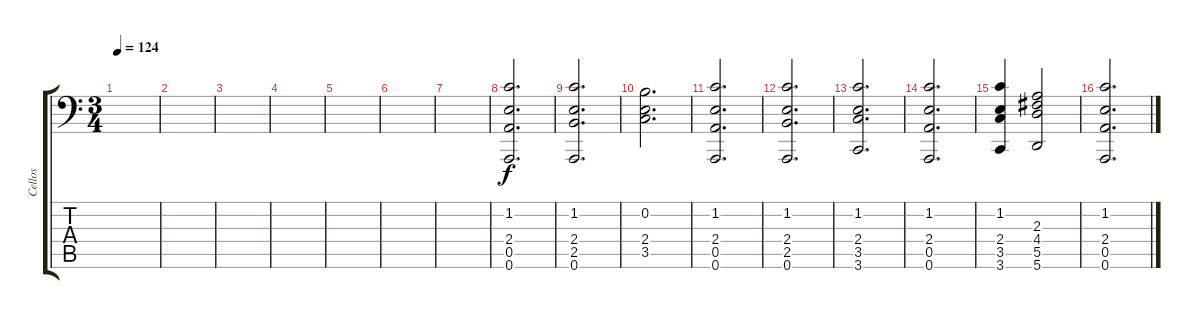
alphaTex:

\track ("Cellos" "Cellos") {instrument cello}
\staff {score tabs}
\tuning (E4 B3 G3 D3 A2 A1) {hide}
\ts (3 4)
\tempo 124
\clef f4
\ks c
|
|
|
|
|
|
|
(1.2 2.4 0.5 0.6).2{d} |
(1.2 2.4 2.5 0.6).2{d} |
(0.2 2.4 3.5).2{d} |
(1.2 2.4 0.5 0.6).2{d} |
(1.2 2.4 2.5 0.6).2{d} |
(1.2 2.4 3.5 3.6).2{d} |
(1.2 2.4 0.5 0.6).2{d} |
(1.2 2.4 3.5 3.6).4 (2.3 4.4 5.5 5.6).2 |
(1.2 2.4 0.5 0.6).2{d}
